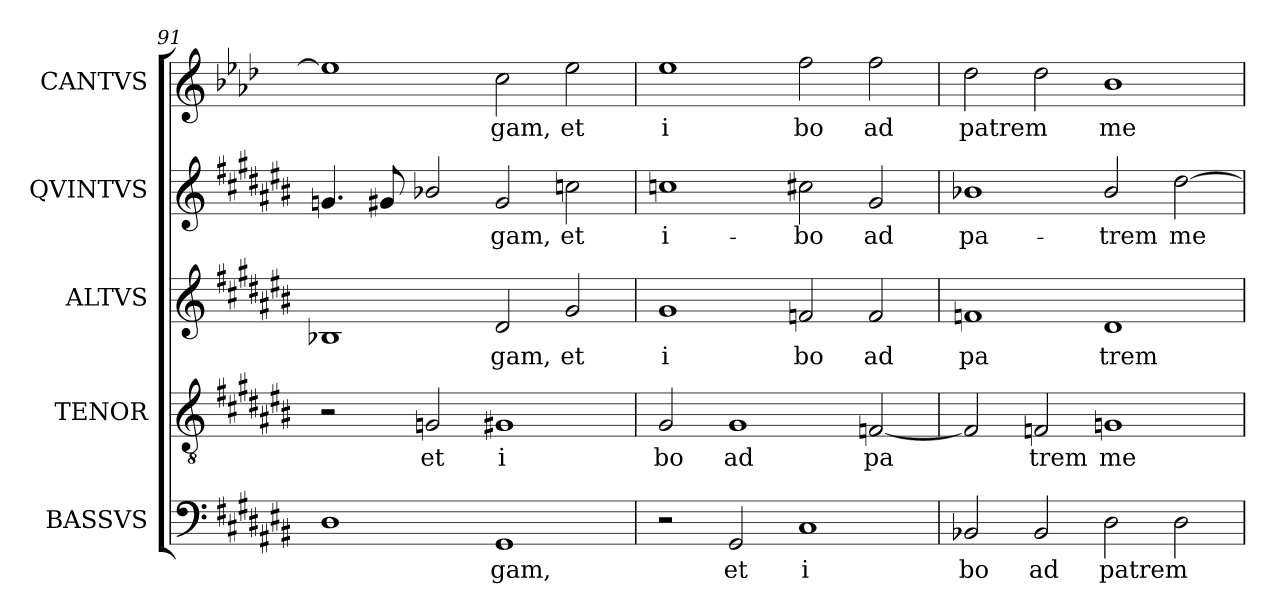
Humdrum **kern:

**kern	**text	**kern	**text	**kern	**text	**kern	**text	**kern	**text
*part5	*part5	*part4	*part4	*part3	*part3	*part2	*part2	*part1	*part1
*staff5	*staff5	*staff4	*staff4	*staff3	*staff3	*staff2	*staff2	*staff1	*staff1
*I"BASSVS	*	*I"TENOR	*	*I"ALTVS	*	*I"QVINTVS	*	*I"CANTVS	*
*clefF4	*	*clefGv2	*	*clefG2	*	*clefG2	*	*clefG2	*
*ITrd-3c-5	*	*ITrd-3c-5	*	*ITrd-3c-5	*	*ITrd-3c-5	*	*	*
*k[f#c#g#d#a#e#b#]	*	*k[f#c#g#d#a#e#b#]	*	*k[f#c#g#d#a#e#b#]	*	*k[f#c#g#d#a#e#b#]	*	*k[b-e-a-d-]	*
*C#:	*	*C#:	*	*C#:	*	*C#:	*	*A-:	*
=91	=91	=91	=91	=91	=91	=91	=91	=91	=91
!	!LO:LY:b:cj	!	!	!	!LO:LY:b:cj	!	!LO:LY:b:cj	!	!LO:LY:b:cj
1G#	.	2r	.	1e-	.	4.cc/	--	1ee-]	.
!	!	!	!	!	!	!	!LO:LY:b:cj	!	!
.	.	.	.	.	.	8cc#/	--	.	.
!	!	!	!LO:LY:b:cj	!	!	!	!LO:LY:b:cj	!	!
.	.	2c/	et	.	.	2ee-/	--	.	.
!	!LO:LY:b:cj	!	!LO:LY:b:cj	!	!LO:LY:b:cj	!	!LO:LY:b:cj	!	!LO:LY:b:cj
1C#	gam,	1c#	i	2g#/	gam,	2cc#/	-gam,	2cc\	gam,
!	!	!	!	!	!LO:LY:b:cj	!	!LO:LY:b:cj	!	!LO:LY:b:cj
.	.	.	.	2cc#/	et	2ff\	et	2ee-\	et
=92	=92	=92	=92	=92	=92	=92	=92	=92	=92
!	!	!	!LO:LY:b:cj	!	!LO:LY:b:cj	!	!LO:LY:b:cj	!	!LO:LY:b:cj
2r	.	2c#/	bo	1cc#	i	1ff	i-	1ee-	i
!	!LO:LY:b:cj	!	!LO:LY:b:cj	!	!	!	!	!	!
2C#/	et	1c#	ad	.	.	.	.	.	.
!	!LO:LY:b:cj	!	!	!	!LO:LY:b:cj	!	!LO:LY:b:cj	!	!LO:LY:b:cj
1F#	i	.	.	2b-/	bo	2ff#\	-bo	2ff\	bo
!	!	!	!LO:LY:b:cj	!	!LO:LY:b:cj	!	!LO:LY:b:cj	!	!LO:LY:b:cj
.	.	[<2B-/	pa	2b-/	ad	2cc#/	ad	2ff\	ad
!!LO:PB:g=z
=93	=93	=93	=93	=93	=93	=93	=93	=93	=93
!	!LO:LY:b:cj	!	!LO:LY:b:cj	!	!LO:LY:b:cj	!	!LO:LY:b:cj	!	!LO:LY:b:cj
2E-/	bo	2B-/]	.	1b-	pa	1ee-	pa-	2dd-\	patrem
!	!LO:LY:b:cj	!	!LO:LY:b:cj	!	!	!	!	!	!LO:LY:b:cj
2E-/	ad	2B-/	trem	.	.	.	.	2dd-\	.
!	!LO:LY:b:cj	!	!LO:LY:b:cj	!	!LO:LY:b:cj	!	!LO:LY:b:cj	!	!LO:LY:b:cj
2G#\	patrem	1c	me	1g#	trem	2ee-/	-trem	1b-	me-
!	!LO:LY:b:cj	!	!	!	!	!	!LO:LY:b:cj	!	!
2G#\	.	.	.	.	.	[>2gg#\	me-	.	.
=	=	=	=	=	=	=	=	=	=
*-	*-	*-	*-	*-	*-	*-	*-	*-	*-
